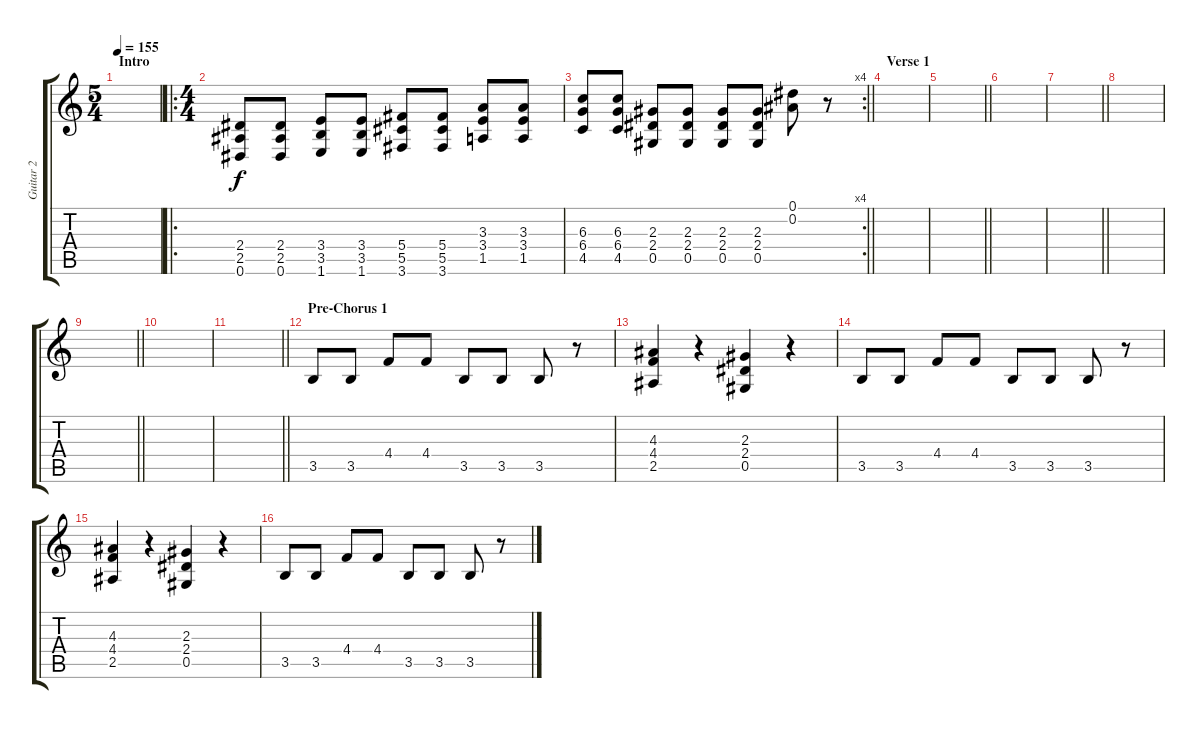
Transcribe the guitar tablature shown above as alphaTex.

\track ("Guitar 2" "Guitar 2") {instrument distortionguitar}
\staff {score tabs}
\tuning (Eb4 Bb3 Gb3 Db3 Ab2 Eb2) {hide}
\ts (5 4)
\section ("" "Intro")
\tempo 155
\clef g2
\ks c
|
\ro
\ts (4 4)
(2.4 2.5 0.6).8 (2.4 2.5 0.6).8 (3.4 3.5 1.6).8 (3.4 3.5 1.6).8 (5.4 5.5 3.6).8 (5.4 5.5 3.6).8 (3.3 3.4 1.5).8 (3.3 3.4 1.5).8 |
\rc 4
\barLineRight lightlight
(6.3 6.4 4.5).8 (6.3 6.4 4.5).8 (2.3 2.4 0.5).8 (2.3 2.4 0.5).8 (2.3 2.4 0.5).8 (2.3 2.4 0.5).8 (0.1 0.2).8 r.8 |
\section ("" "Verse 1")
|
\barLineRight lightlight
|
|
\barLineRight lightlight
|
|
\barLineRight lightlight
|
|
\barLineRight lightlight
|
\section ("" "Pre-Chorus 1")
3.5.8 3.5.8 4.4.8 4.4.8 3.5.8 3.5.8 3.5.8 r.8 |
(4.3 4.4 2.5).4 r.4 (2.3 2.4 0.5).4 r.4 |
3.5.8 3.5.8 4.4.8 4.4.8 3.5.8 3.5.8 3.5.8 r.8 |
(4.3 4.4 2.5).4 r.4 (2.3 2.4 0.5).4 r.4 |
3.5.8 3.5.8 4.4.8 4.4.8 3.5.8 3.5.8 3.5.8 r.8
